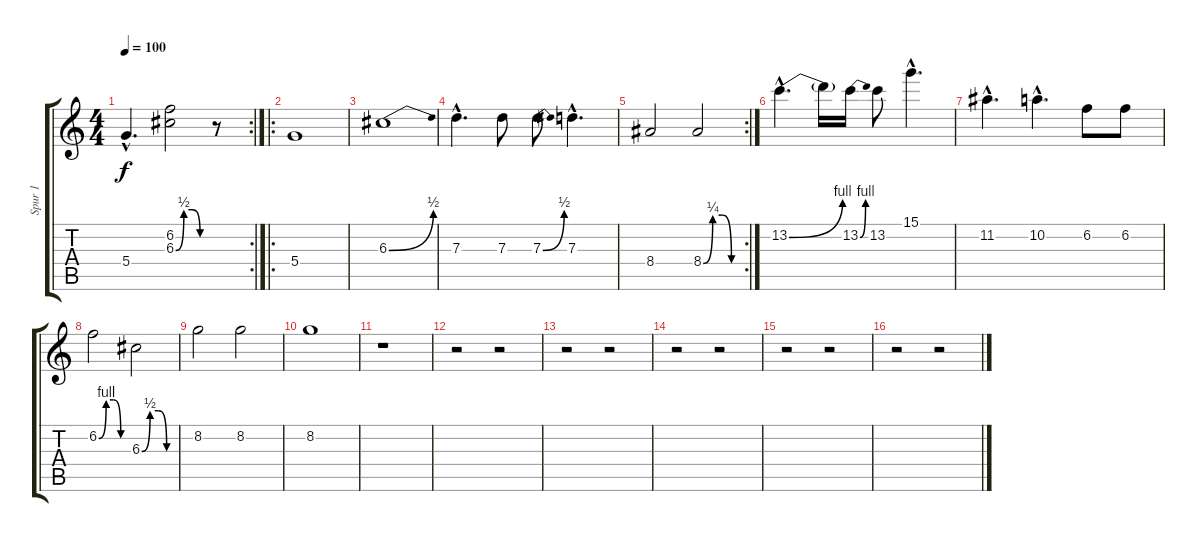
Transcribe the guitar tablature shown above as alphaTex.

\track ("Spur 1" "Spur 1") {instrument distortionguitar}
\staff {score tabs}
\tuning (E4 B3 G3 D3 A2 E2) {hide}
\rc 2
\ts (4 4)
\tempo 100
\clef g2
\ks c
5.4{hac t}.4{d dy f} (6.2 6.3{be (custom 0 0 15 2 30 2 45 0 60 0)}).2 r.8 |
\ro
5.4.1 |
6.3{be (bend 0 0 60 2)}.1 |
7.3{hac}.4{d} 7.3.8 7.3{be (bend 0 0 60 2)}.8 7.3{hac}.4{d} |
\rc 2
8.4.2 8.4{be (custom 0 0 15 1 30 1 45 0 60 0)}.2 |
13.2{be (bend 0 0 60 4) hac}.4{d} 13.2{t}.16 13.2{be (bend 0 0 60 4)}.16 13.2.8 15.1{hac}.4{d} |
11.2{hac}.4{d} 10.2{hac}.4{d} 6.2.8 6.2.8 |
6.2{be (custom 0 0 15 4 30 4 45 0 60 0)}.2 6.3{be (custom 0 0 15 2 30 2 45 0 60 0)}.2 |
8.2.2 8.2.2 |
8.2.1 |
r.1 |
r.2 r.2 |
r.2 r.2 |
r.2 r.2 |
r.2 r.2 |
r.2 r.2
